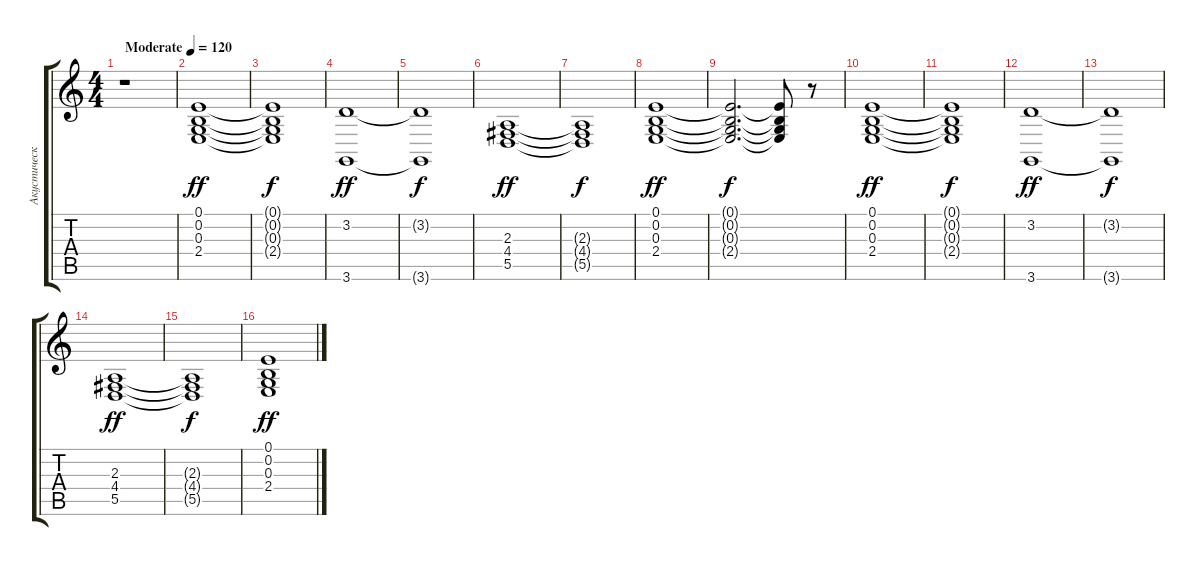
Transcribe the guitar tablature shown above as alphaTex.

\track ("Акустический Гранд Роял" "Акустическ") {instrument acousticgrandpiano}
\staff {score tabs}
\tuning (E4 B3 G3 D3 A2 E2) {hide}
\ts (4 4)
\tempo (120 "Moderate")
\clef g2
\ks c
r.1{dy ff instrument acousticgrandpiano} |
(0.1 0.2 0.3 2.4).1{instrument pad2warm} |
(0.1{t} 0.2{t} 0.3{t} 2.4{t}).1{dy f} |
(3.2 3.6).1{dy ff} |
(3.2{t} 3.6{t}).1{dy f} |
(2.3 4.4 5.5).1{dy ff} |
(2.3{t} 4.4{t} 5.5{t}).1{dy f} |
(0.1 0.2 0.3 2.4).1{dy ff} |
(0.1{t} 0.2{t} 0.3{t} 2.4{t}).2{d dy f} (0.1{t} 0.2{t} 0.3{t} 2.4{t}).8 r.8 |
(0.1 0.2 0.3 2.4).1{dy ff} |
(0.1{t} 0.2{t} 0.3{t} 2.4{t}).1{dy f} |
(3.2 3.6).1{dy ff} |
(3.2{t} 3.6{t}).1{dy f} |
(2.3 4.4 5.5).1{dy ff} |
(2.3{t} 4.4{t} 5.5{t}).1{dy f} |
(0.1 0.2 0.3 2.4).1{dy ff}
